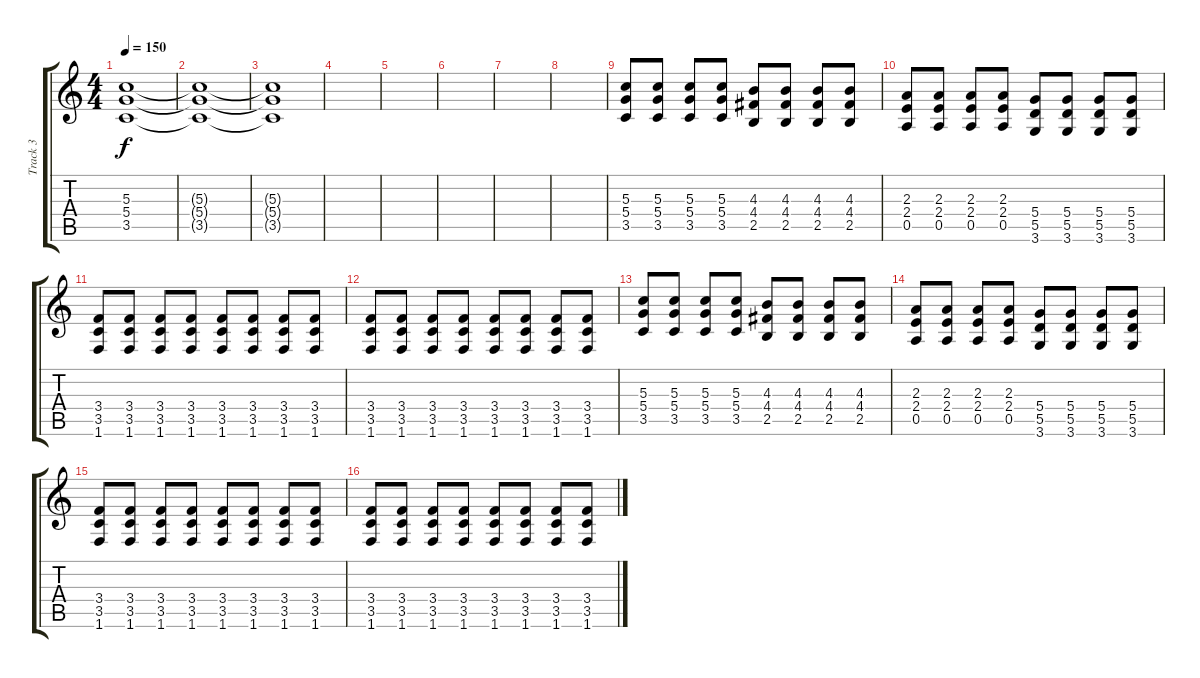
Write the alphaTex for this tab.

\track ("Track 3" "Track 3") {instrument distortionguitar}
\staff {score tabs}
\tuning (E4 B3 G3 D3 A2 E2) {hide}
\ts (4 4)
\tempo 150
\clef g2
\ks c
(5.3 5.4 3.5).1{dy f volume 0} |
(5.3{t} 5.4{t} 3.5{t}).1 |
(5.3{t} 5.4{t} 3.5{t}).1 |
|
|
|
|
|
(5.3 5.4 3.5).8 (5.3 5.4 3.5).8 (5.3 5.4 3.5).8 (5.3 5.4 3.5).8 (4.3 4.4 2.5).8 (4.3 4.4 2.5).8 (4.3 4.4 2.5).8 (4.3 4.4 2.5).8 |
(2.3 2.4 0.5).8 (2.3 2.4 0.5).8 (2.3 2.4 0.5).8 (2.3 2.4 0.5).8 (5.4 5.5 3.6).8 (5.4 5.5 3.6).8 (5.4 5.5 3.6).8 (5.4 5.5 3.6).8 |
(3.4 3.5 1.6).8 (3.4 3.5 1.6).8 (3.4 3.5 1.6).8 (3.4 3.5 1.6).8 (3.4 3.5 1.6).8 (3.4 3.5 1.6).8 (3.4 3.5 1.6).8 (3.4 3.5 1.6).8 |
(3.4 3.5 1.6).8 (3.4 3.5 1.6).8 (3.4 3.5 1.6).8 (3.4 3.5 1.6).8 (3.4 3.5 1.6).8 (3.4 3.5 1.6).8 (3.4 3.5 1.6).8 (3.4 3.5 1.6).8 |
(5.3 5.4 3.5).8 (5.3 5.4 3.5).8 (5.3 5.4 3.5).8 (5.3 5.4 3.5).8 (4.3 4.4 2.5).8 (4.3 4.4 2.5).8 (4.3 4.4 2.5).8 (4.3 4.4 2.5).8 |
(2.3 2.4 0.5).8 (2.3 2.4 0.5).8 (2.3 2.4 0.5).8 (2.3 2.4 0.5).8 (5.4 5.5 3.6).8 (5.4 5.5 3.6).8 (5.4 5.5 3.6).8 (5.4 5.5 3.6).8 |
(3.4 3.5 1.6).8 (3.4 3.5 1.6).8 (3.4 3.5 1.6).8 (3.4 3.5 1.6).8 (3.4 3.5 1.6).8 (3.4 3.5 1.6).8 (3.4 3.5 1.6).8 (3.4 3.5 1.6).8 |
(3.4 3.5 1.6).8 (3.4 3.5 1.6).8 (3.4 3.5 1.6).8 (3.4 3.5 1.6).8 (3.4 3.5 1.6).8 (3.4 3.5 1.6).8 (3.4 3.5 1.6).8 (3.4 3.5 1.6).8
